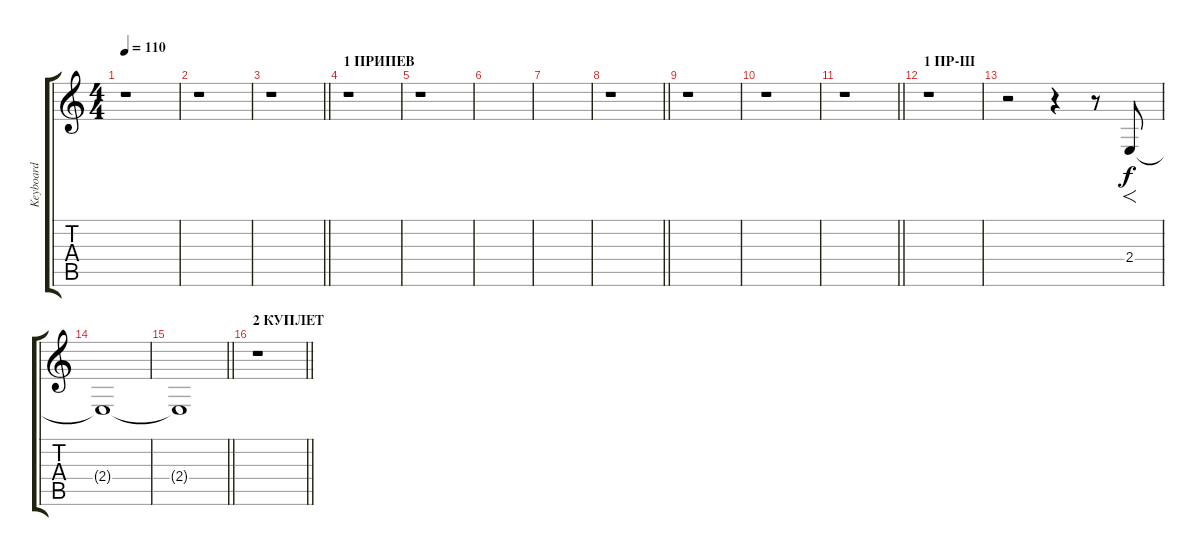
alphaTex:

\track ("Keyboard" "Keyboard") {instrument pad8sweep}
\staff {score tabs}
\tuning (E4 B3 G3 D3 A2 E2) {hide}
\ts (4 4)
\tempo 110
\clef g2
\ks c
r.1{dy f} |
r.1 |
\barLineRight lightlight
r.1 |
\section ("" "1 ПРИПЕВ")
r.1 |
r.1 |
|
|
\barLineRight lightlight
r.1 |
r.1 |
r.1 |
\barLineRight lightlight
r.1 |
\section ("" "1 ПР-Ш")
r.1 |
r.2 r.4 r.8 2.4.8{f} |
2.4{t}.1 |
\barLineRight lightlight
2.4{t}.1 |
\section ("" "2 КУПЛЕТ")
\barLineRight lightlight
r.1
